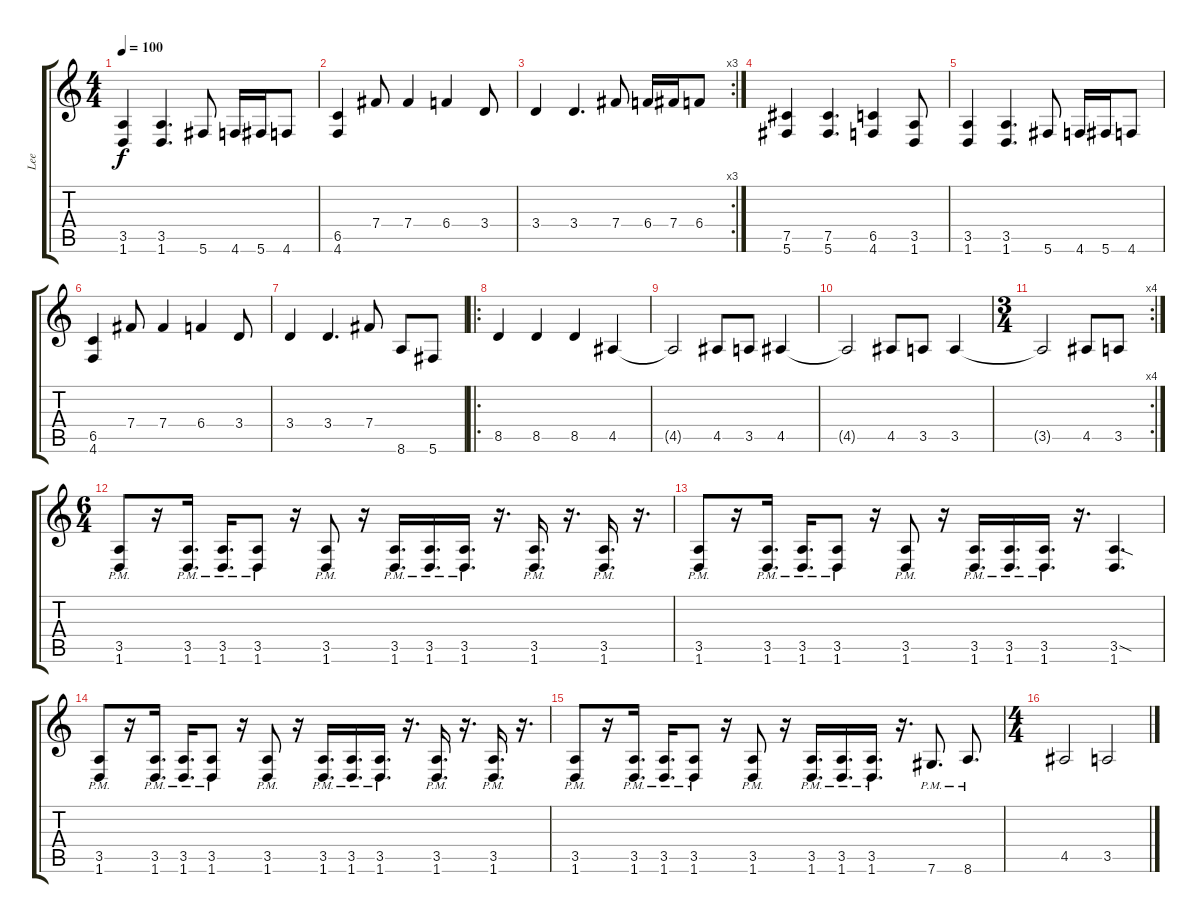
\track ("Lee" "Lee") {instrument overdrivenguitar}
\staff {score tabs}
\tuning (Db4 Ab3 E3 B2 Gb2 Db2) {hide}
\ts (4 4)
\tempo 100
\clef g2
\ks c
(3.5 1.6).4{dy f} (3.5 1.6).4{d} 5.6.8 4.6.16 5.6.16 4.6.8 |
(6.5 4.6).4 7.4.8 7.4.4 6.4.4 3.4.8 |
\rc 3
3.4.4 3.4.4{d} 7.4.8 6.4.16 7.4.16 6.4.8 |
(7.5 5.6).4 (7.5 5.6).4{d} (6.5 4.6).4 (3.5 1.6).8 |
(3.5 1.6).4 (3.5 1.6).4{d} 5.6.8 4.6.16 5.6.16 4.6.8 |
(6.5 4.6).4 7.4.8 7.4.4 6.4.4 3.4.8 |
3.4.4 3.4.4{d} 7.4.8 8.6.8 5.6.8 |
\ro
8.5.4 8.5.4 8.5.4 4.5.4 |
4.5{t}.2 4.5.8 3.5.8 4.5.4 |
4.5{t}.2 4.5.8 3.5.8 3.5.4 |
\rc 4
\ts (3 4)
3.5{t}.2 4.5.8 3.5.8 |
\ts (6 4)
(3.5{pm} 1.6).8 r.16 (3.5{pm} 1.6{pm}).16{d} (3.5{pm} 1.6{pm}).16{d} (3.5{pm} 1.6{pm}).8 r.16 (3.5{pm} 1.6{pm}).8 r.16 (3.5{pm} 1.6{pm}).16{d} (3.5{pm} 1.6{pm}).16{d} (3.5{pm} 1.6{pm}).16{d} r.16{d} (3.5{pm} 1.6{pm}).16{d} r.16{d} (3.5{pm} 1.6{pm}).16{d} r.16{d} |
(3.5{pm} 1.6).8 r.16 (3.5{pm} 1.6{pm}).16{d} (3.5{pm} 1.6{pm}).16{d} (3.5{pm} 1.6{pm}).8 r.16 (3.5{pm} 1.6{pm}).8 r.16 (3.5{pm} 1.6{pm}).16{d} (3.5{pm} 1.6{pm}).16{d} (3.5{pm} 1.6{pm}).16{d} r.16{d} (3.5{sod} 1.6).4{d} |
(3.5{pm} 1.6).8 r.16 (3.5{pm} 1.6{pm}).16{d} (3.5{pm} 1.6{pm}).16{d} (3.5{pm} 1.6{pm}).8 r.16 (3.5{pm} 1.6{pm}).8 r.16 (3.5{pm} 1.6{pm}).16{d} (3.5{pm} 1.6{pm}).16{d} (3.5{pm} 1.6{pm}).16{d} r.16{d} (3.5{pm} 1.6{pm}).16{d} r.16{d} (3.5{pm} 1.6{pm}).16{d} r.16{d} |
(3.5{pm} 1.6).8 r.16 (3.5{pm} 1.6{pm}).16{d} (3.5{pm} 1.6{pm}).16{d} (3.5{pm} 1.6{pm}).8 r.16 (3.5{pm} 1.6{pm}).8 r.16 (3.5{pm} 1.6{pm}).16{d} (3.5{pm} 1.6{pm}).16{d} (3.5{pm} 1.6{pm}).16{d} r.16{d} 7.6{pm}.8{d} 8.6{pm}.8{d} |
\ts (4 4)
4.5.2 3.5.2
